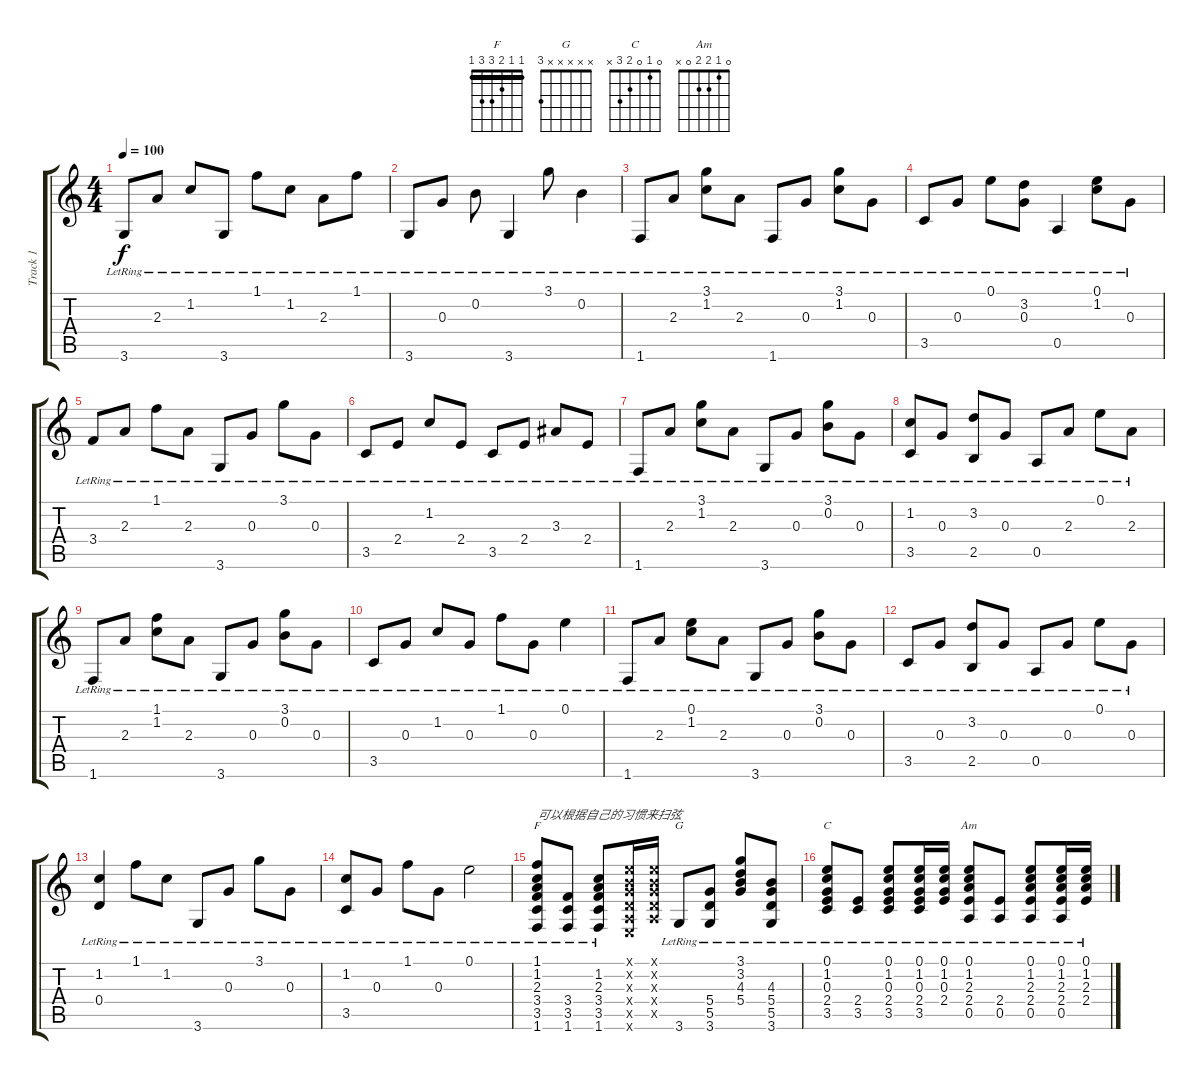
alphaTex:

\track ("Track 1" "Track 1") {instrument acousticguitarnylon}
\staff {score tabs}
\tuning (E4 B3 G3 D3 A2 E2) {hide}
\chord ("F" 1 1 2 3 3 1) {barre 1}
\chord ("G" x x x x x 3)
\chord ("C" 0 1 0 2 3 x)
\chord ("Am" 0 1 2 2 0 x)
\ts (4 4)
\tempo 100
\clef g2
\ks c
3.6{lr}.8{dy f} 2.3{lr}.8 1.2{lr}.8 3.6{lr}.8 1.1{lr}.8 1.2{lr}.8 2.3{lr}.8 1.1{lr}.8 |
3.6{lr}.8 0.3{lr}.8 0.2{lr}.8 3.6{lr}.4 3.1{lr}.8 0.2{lr}.4 |
1.6{lr}.8 2.3{lr}.8 (3.1{lr} 1.2{lr}).8 2.3{lr}.8 1.6{lr}.8 0.3{lr}.8 (3.1{lr} 1.2{lr}).8 0.3{lr}.8 |
3.5{lr}.8 0.3{lr}.8 0.1{lr}.8 (3.2{lr} 0.3{lr}).8 0.5{lr}.4 (0.1{lr} 1.2{lr}).8 0.3{lr}.8 |
3.4{lr}.8 2.3{lr}.8 1.1{lr}.8 2.3{lr}.8 3.6{lr}.8 0.3{lr}.8 3.1{lr}.8 0.3{lr}.8 |
3.5{lr}.8 2.4{lr}.8 1.2{lr}.8 2.4{lr}.8 3.5{lr}.8 2.4{lr}.8 3.3{lr}.8 2.4{lr}.8 |
1.6{lr}.8 2.3{lr}.8 (3.1{lr} 1.2{lr}).8 2.3{lr}.8 3.6{lr}.8 0.3{lr}.8 (3.1{lr} 0.2{lr}).8 0.3{lr}.8 |
(1.2{lr} 3.5{lr}).8 0.3{lr}.8 (3.2{lr} 2.5{lr}).8 0.3{lr}.8 0.5{lr}.8 2.3{lr}.8 0.1{lr}.8 2.3{lr}.8 |
1.6{lr}.8 2.3{lr}.8 (1.1{lr} 1.2{lr}).8 2.3{lr}.8 3.6{lr}.8 0.3{lr}.8 (3.1{lr} 0.2{lr}).8 0.3{lr}.8 |
3.5{lr}.8 0.3{lr}.8 1.2{lr}.8 0.3{lr}.8 1.1{lr}.8 0.3{lr}.8 0.1{lr}.4 |
1.6{lr}.8 2.3{lr}.8 (0.1{lr} 1.2{lr}).8 2.3{lr}.8 3.6{lr}.8 0.3{lr}.8 (3.1{lr} 0.2{lr}).8 0.3{lr}.8 |
3.5{lr}.8 0.3{lr}.8 (3.2{lr} 2.5{lr}).8 0.3{lr}.8 0.5{lr}.8 0.3{lr}.8 0.1{lr}.8 0.3{lr}.8 |
(1.2{lr} 0.4{lr}).4 1.1{lr}.8 1.2{lr}.8 3.6{lr}.8 0.3{lr}.8 3.1{lr}.8 0.3{lr}.8 |
(1.2{lr} 3.5{lr}).8 0.3{lr}.8 1.1{lr}.8 0.3{lr}.8 0.1{lr}.2 |
(1.1{lr} 1.2{lr} 2.3{lr} 3.4{lr} 3.5{lr} 1.6{lr}).8{ch "F" txt "可以根据自己的习惯来扫弦"} (3.4{lr} 3.5{lr} 1.6{lr}).8 (1.2{lr} 2.3{lr} 3.4{lr} 3.5{lr} 1.6{lr}).8 (0.1{x} 0.2{x} 0.3{x} 0.4{x} 0.5{x} 0.6{x}).16 (0.1{x} 0.2{x} 0.3{x} 0.4{x} 0.5{x}).16 3.6{lr}.8{ch "G"} (5.4{lr} 5.5{lr} 3.6{lr}).8 (3.1{lr} 3.2{lr} 4.3{lr} 5.4{lr}).8 (4.3{lr} 5.4{lr} 5.5{lr} 3.6{lr}).8 |
(0.1 1.2 0.3 2.4{lr} 3.5{lr}).8{ch "C"} (2.4{lr} 3.5{lr}).8 (0.1{lr} 1.2{lr} 0.3{lr} 2.4{lr} 3.5{lr}).8 (0.1{lr} 1.2{lr} 0.3{lr} 2.4{lr} 3.5{lr}).16 (0.1{lr} 1.2{lr} 0.3{lr} 2.4{lr}).16 (0.1 1.2 2.3 2.4{lr} 0.5{lr}).8{ch "Am"} (2.4{lr} 0.5{lr}).8 (0.1{lr} 1.2{lr} 2.3{lr} 2.4{lr} 0.5{lr}).8 (0.1{lr} 1.2{lr} 2.3{lr} 2.4{lr} 0.5{lr}).16 (0.1{lr} 1.2{lr} 2.3{lr} 2.4{lr}).16
